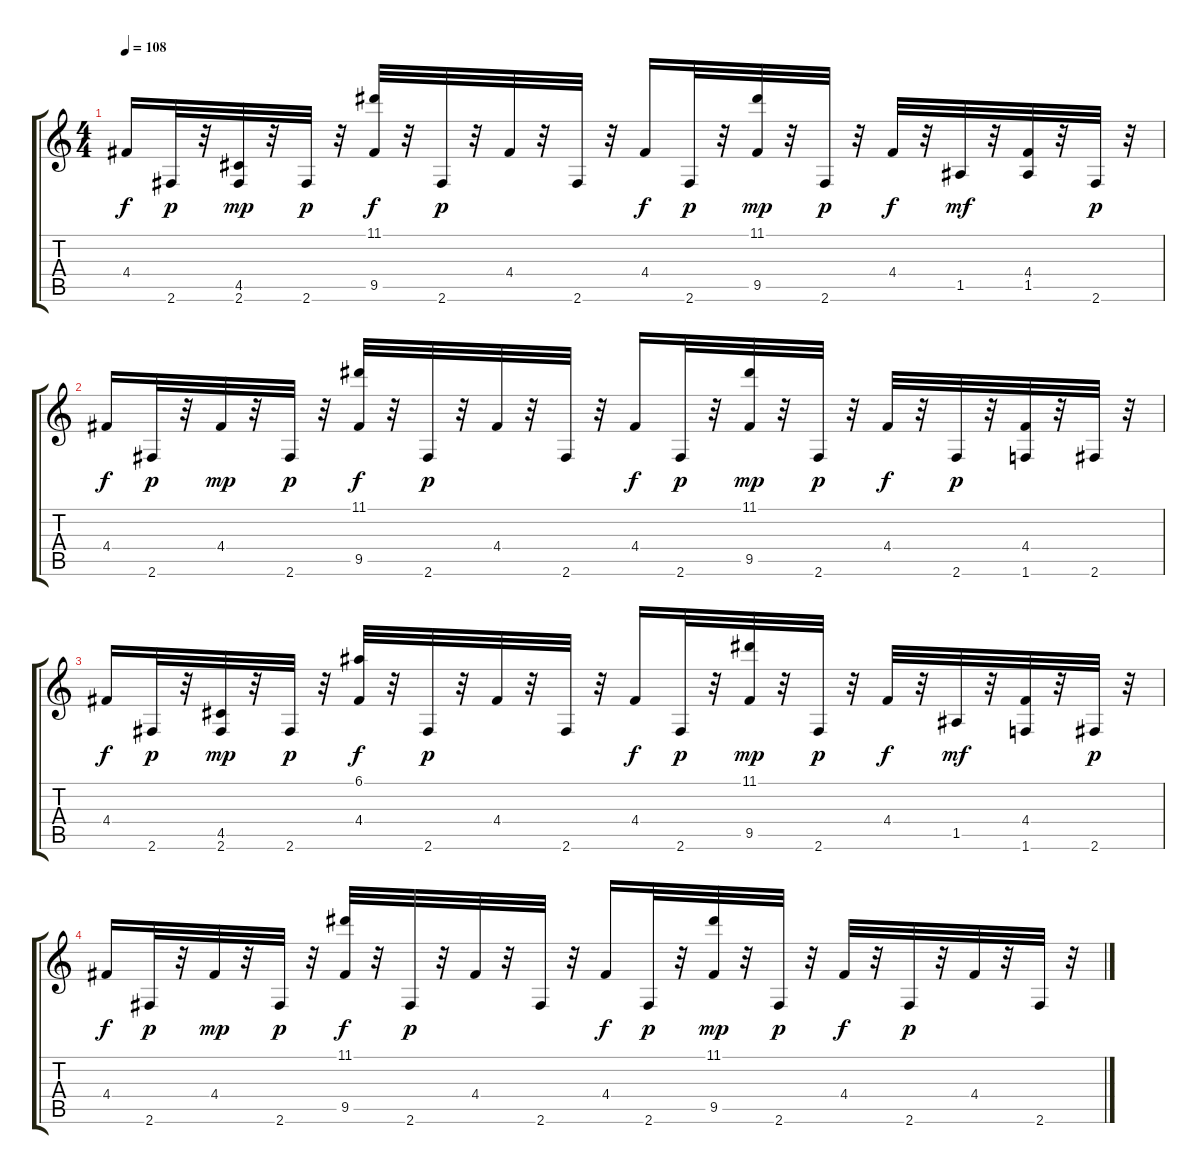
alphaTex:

\track "" {instrument acousticguitarnylon}
\staff {score tabs}
\tuning (E4 B3 G3 D3 A2 E2) {hide}
\ts (4 4)
\tempo 108
\clef g2
\ks c
4.4.16{dy f} 2.6.32{dy p} r.32 (4.5 2.6).32{dy mp} r.32 2.6.32{dy p} r.32 (11.1 9.5).32{dy f} r.32 2.6.32{dy p} r.32 4.4.32 r.32 2.6.32 r.32 4.4.16{dy f} 2.6.32{dy p} r.32 (11.1 9.5).32{dy mp} r.32 2.6.32{dy p} r.32 4.4.32{dy f} r.32 1.5.32{dy mf} r.32 (4.4 1.5).32 r.32 2.6.32{dy p} r.32 |
4.4.16{dy f} 2.6.32{dy p} r.32 4.4.32{dy mp} r.32 2.6.32{dy p} r.32 (11.1 9.5).32{dy f} r.32 2.6.32{dy p} r.32 4.4.32 r.32 2.6.32 r.32 4.4.16{dy f} 2.6.32{dy p} r.32 (11.1 9.5).32{dy mp} r.32 2.6.32{dy p} r.32 4.4.32{dy f} r.32 2.6.32{dy p} r.32 (4.4 1.6).32 r.32 2.6.32 r.32 |
4.4.16{dy f} 2.6.32{dy p} r.32 (4.5 2.6).32{dy mp} r.32 2.6.32{dy p} r.32 (6.1 4.4).32{dy f} r.32 2.6.32{dy p} r.32 4.4.32 r.32 2.6.32 r.32 4.4.16{dy f} 2.6.32{dy p} r.32 (11.1 9.5).32{dy mp} r.32 2.6.32{dy p} r.32 4.4.32{dy f} r.32 1.5.32{dy mf} r.32 (4.4 1.6).32 r.32 2.6.32{dy p} r.32 |
4.4.16{dy f} 2.6.32{dy p} r.32 4.4.32{dy mp} r.32 2.6.32{dy p} r.32 (11.1 9.5).32{dy f} r.32 2.6.32{dy p} r.32 4.4.32 r.32 2.6.32 r.32 4.4.16{dy f} 2.6.32{dy p} r.32 (11.1 9.5).32{dy mp} r.32 2.6.32{dy p} r.32 4.4.32{dy f} r.32 2.6.32{dy p} r.32 4.4.32 r.32 2.6.32 r.32
